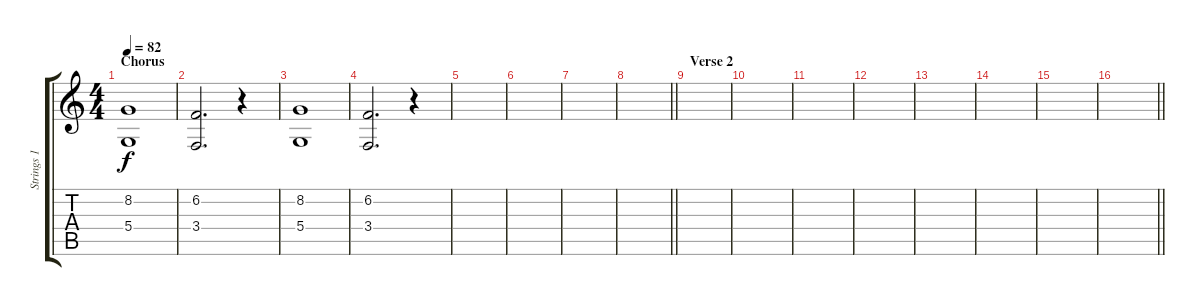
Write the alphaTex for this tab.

\track ("Strings 1" "Strings 1") {instrument stringensemble1}
\staff {score tabs}
\tuning (E4 B3 G3 D3 A2 E2) {hide}
\ts (4 4)
\section ("" "Chorus")
\tempo 82
\clef g2
\ks c
(8.2 5.4).1{dy f} |
(6.2 3.4).2{d} r.4 |
(8.2 5.4).1 |
(6.2 3.4).2{d} r.4 |
|
|
|
\barLineRight lightlight
|
\section ("" "Verse 2")
|
|
|
|
|
|
|
\barLineRight lightlight
